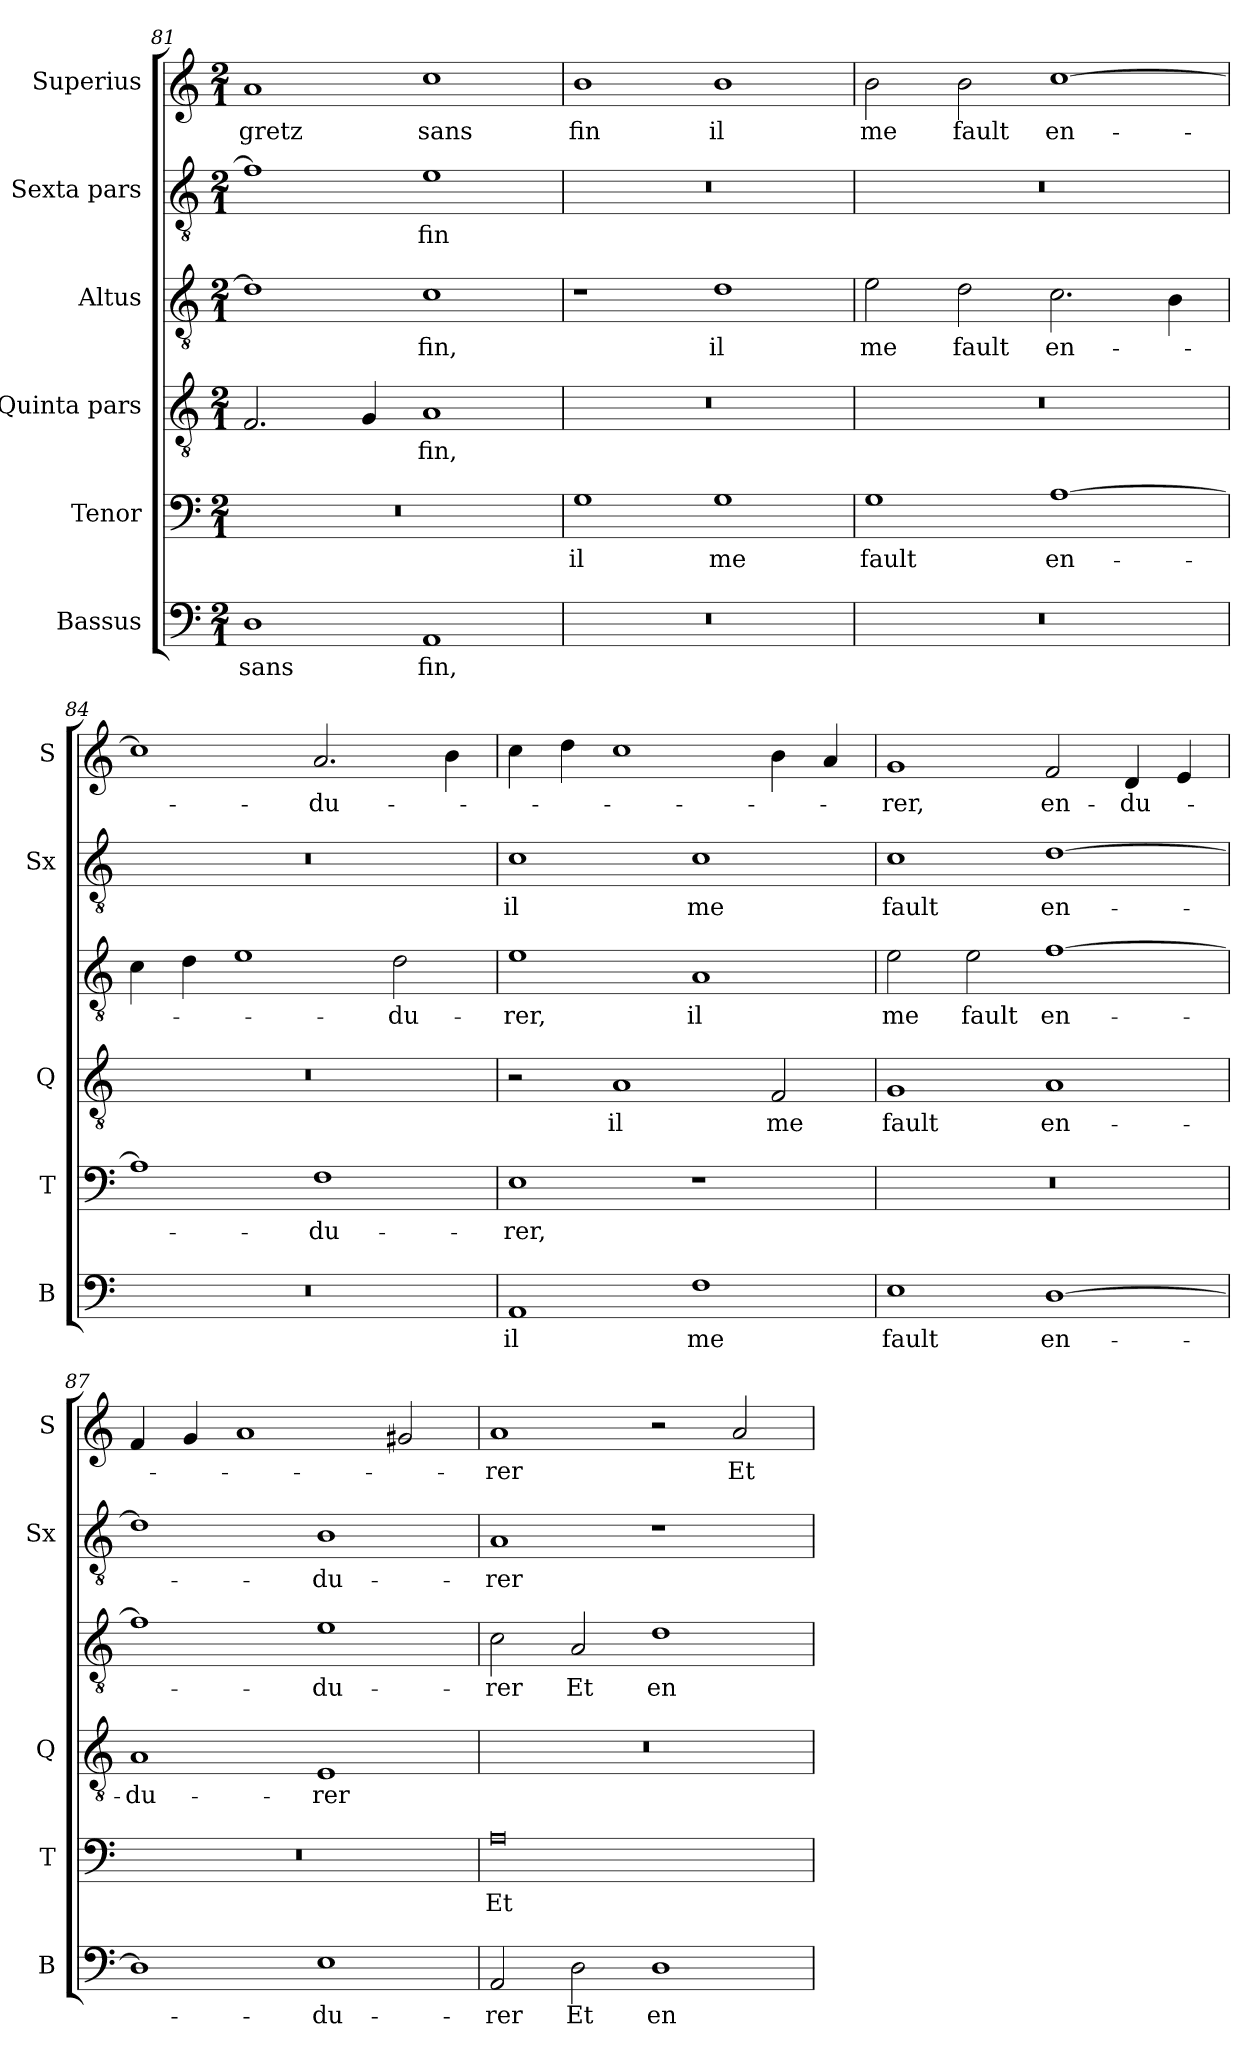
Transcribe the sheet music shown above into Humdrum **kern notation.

**kern	**text	**kern	**text	**kern	**text	**kern	**text	**kern	**text	**kern	**text
*part6	*part6	*part5	*part5	*part4	*part4	*part3	*part3	*part2	*part2	*part1	*part1
*staff6	*staff6	*staff5	*staff5	*staff4	*staff4	*staff3	*staff3	*staff2	*staff2	*staff1	*staff1
*I"Bassus	*	*I"Tenor	*	*I"Quinta pars	*	*I"Altus	*	*I"Sexta pars	*	*I"Superius	*
*I'B	*	*I'T	*	*I'Q	*	*	*	*I'Sx	*	*I'S	*
*clefF4	*	*clefF4	*	*clefGv2	*	*clefGv2	*	*clefGv2	*	*clefG2	*
*k[]	*	*k[]	*	*k[]	*	*k[]	*	*k[]	*	*k[]	*
*M2/1	*	*M2/1	*	*M2/1	*	*M2/1	*	*M2/1	*	*M2/1	*
=81	=81	=81	=81	=81	=81	=81	=81	=81	=81	=81	=81
1D	sans	0r	.	2.F/	.	1d]	.	1f]	.	1a	gretz
.	.	.	.	4G/	.	.	.	.	.	.	.
1AA	fin,	.	.	1A	fin,	1c	fin,	1e	fin	1cc	sans
=82	=82	=82	=82	=82	=82	=82	=82	=82	=82	=82	=82
0r	.	1G	il	0r	.	1r	.	0r	.	1b	fin
.	.	1G	me	.	.	1d	il	.	.	1b	il
=83	=83	=83	=83	=83	=83	=83	=83	=83	=83	=83	=83
0r	.	1G	fault	0r	.	2e\	me	0r	.	2b\	me
.	.	.	.	.	.	2d\	fault	.	.	2b\	fault
.	.	[1A	en-	.	.	2.c\	en-	.	.	[1cc	en-
.	.	.	.	.	.	4B\	.	.	.	.	.
=84	=84	=84	=84	=84	=84	=84	=84	=84	=84	=84	=84
0r	.	1A]	.	0r	.	4c\	.	0r	.	1cc]	.
.	.	.	.	.	.	4d\	.	.	.	.	.
.	.	.	.	.	.	1e	.	.	.	.	.
.	.	1F	-du-	.	.	.	.	.	.	2.a/	-du-
.	.	.	.	.	.	2d\	-du-	.	.	.	.
.	.	.	.	.	.	.	.	.	.	4b\	.
=85	=85	=85	=85	=85	=85	=85	=85	=85	=85	=85	=85
1AA	il	1E	-rer,	2r	.	1e	-rer,	1c	il	4cc\	.
.	.	.	.	.	.	.	.	.	.	4dd\	.
.	.	.	.	1A	il	.	.	.	.	1cc	.
1F	me	1r	.	.	.	1A	il	1c	me	.	.
.	.	.	.	2F/	me	.	.	.	.	4b\	.
.	.	.	.	.	.	.	.	.	.	4a/	.
=86	=86	=86	=86	=86	=86	=86	=86	=86	=86	=86	=86
1E	fault	0r	.	1G	fault	2e\	me	1c	fault	1g	-rer,
.	.	.	.	.	.	2e\	fault	.	.	.	.
[1D	en-	.	.	1A	en-	[1f	en-	[1d	en-	2f/	en-
.	.	.	.	.	.	.	.	.	.	4d/	-du-
.	.	.	.	.	.	.	.	.	.	4e/	.
=87	=87	=87	=87	=87	=87	=87	=87	=87	=87	=87	=87
1D]	.	0r	.	1A	-du-	1f]	.	1d]	.	4f/	.
.	.	.	.	.	.	.	.	.	.	4g/	.
.	.	.	.	.	.	.	.	.	.	1a	.
1E	-du-	.	.	1E	-rer	1e	-du-	1B	-du-	.	.
.	.	.	.	.	.	.	.	.	.	2g#X/	.
=88	=88	=88	=88	=88	=88	=88	=88	=88	=88	=88	=88
2AA/	-rer	0A	Et	0r	.	2c\	-rer	1A	-rer	1a	-rer
2D\	Et	.	.	.	.	2A/	Et	.	.	.	.
1D	en	.	.	.	.	1d	en	1r	.	2r	.
.	.	.	.	.	.	.	.	.	.	2a/	Et
=	=	=	=	=	=	=	=	=	=	=	=
*-	*-	*-	*-	*-	*-	*-	*-	*-	*-	*-	*-
